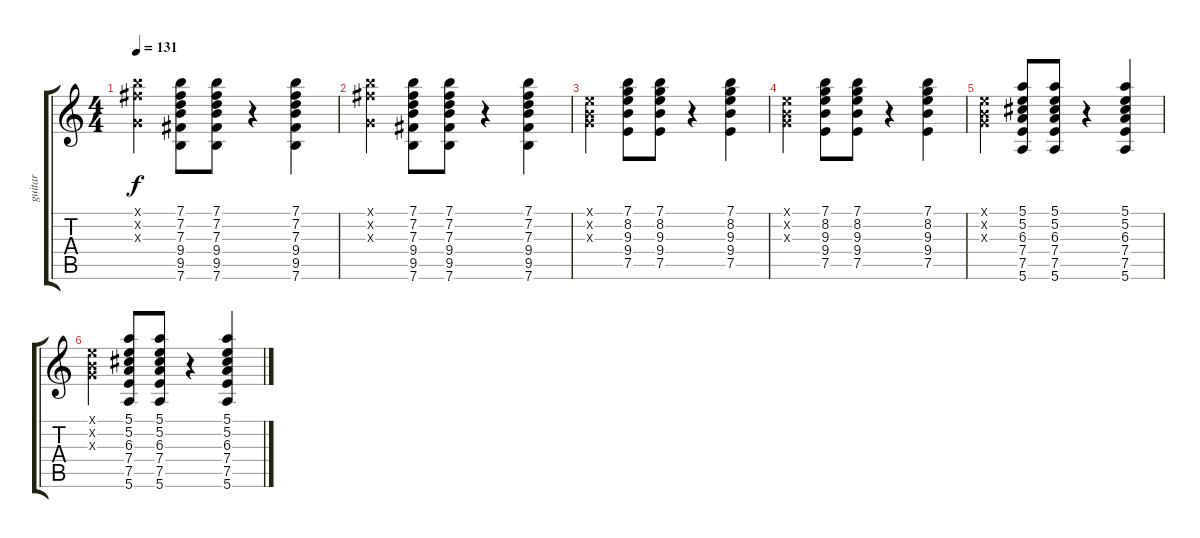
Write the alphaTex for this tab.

\track ("guitar" "guitar") {instrument electricguitarmuted}
\staff {score tabs}
\tuning (E4 B3 G3 D3 A2 E2) {hide}
\ts (4 4)
\tempo 131
\clef g2
\ks c
(7.1{x} 7.2{x} 0.3{x}).4{dy f} (7.1 7.2 7.3 9.4 9.5 7.6).8 (7.1 7.2 7.3 9.4 9.5 7.6).8 r.4 (7.1 7.2 7.3 9.4 9.5 7.6).4 |
(7.1{x} 7.2{x} 0.3{x}).4 (7.1 7.2 7.3 9.4 9.5 7.6).8 (7.1 7.2 7.3 9.4 9.5 7.6).8 r.4 (7.1 7.2 7.3 9.4 9.5 7.6).4 |
(0.1{x} 0.2{x} 0.3{x}).4 (7.1 8.2 9.3 9.4 7.5).8 (7.1 8.2 9.3 9.4 7.5).8 r.4 (7.1 8.2 9.3 9.4 7.5).4 |
(0.1{x} 0.2{x} 0.3{x}).4 (7.1 8.2 9.3 9.4 7.5).8 (7.1 8.2 9.3 9.4 7.5).8 r.4 (7.1 8.2 9.3 9.4 7.5).4 |
(0.1{x} 0.2{x} 0.3{x}).4 (5.1 5.2 6.3 7.4 7.5 5.6).8 (5.1 5.2 6.3 7.4 7.5 5.6).8 r.4 (5.1 5.2 6.3 7.4 7.5 5.6).4 |
(0.1{x} 0.2{x} 0.3{x}).4 (5.1 5.2 6.3 7.4 7.5 5.6).8 (5.1 5.2 6.3 7.4 7.5 5.6).8 r.4 (5.1 5.2 6.3 7.4 7.5 5.6).4
